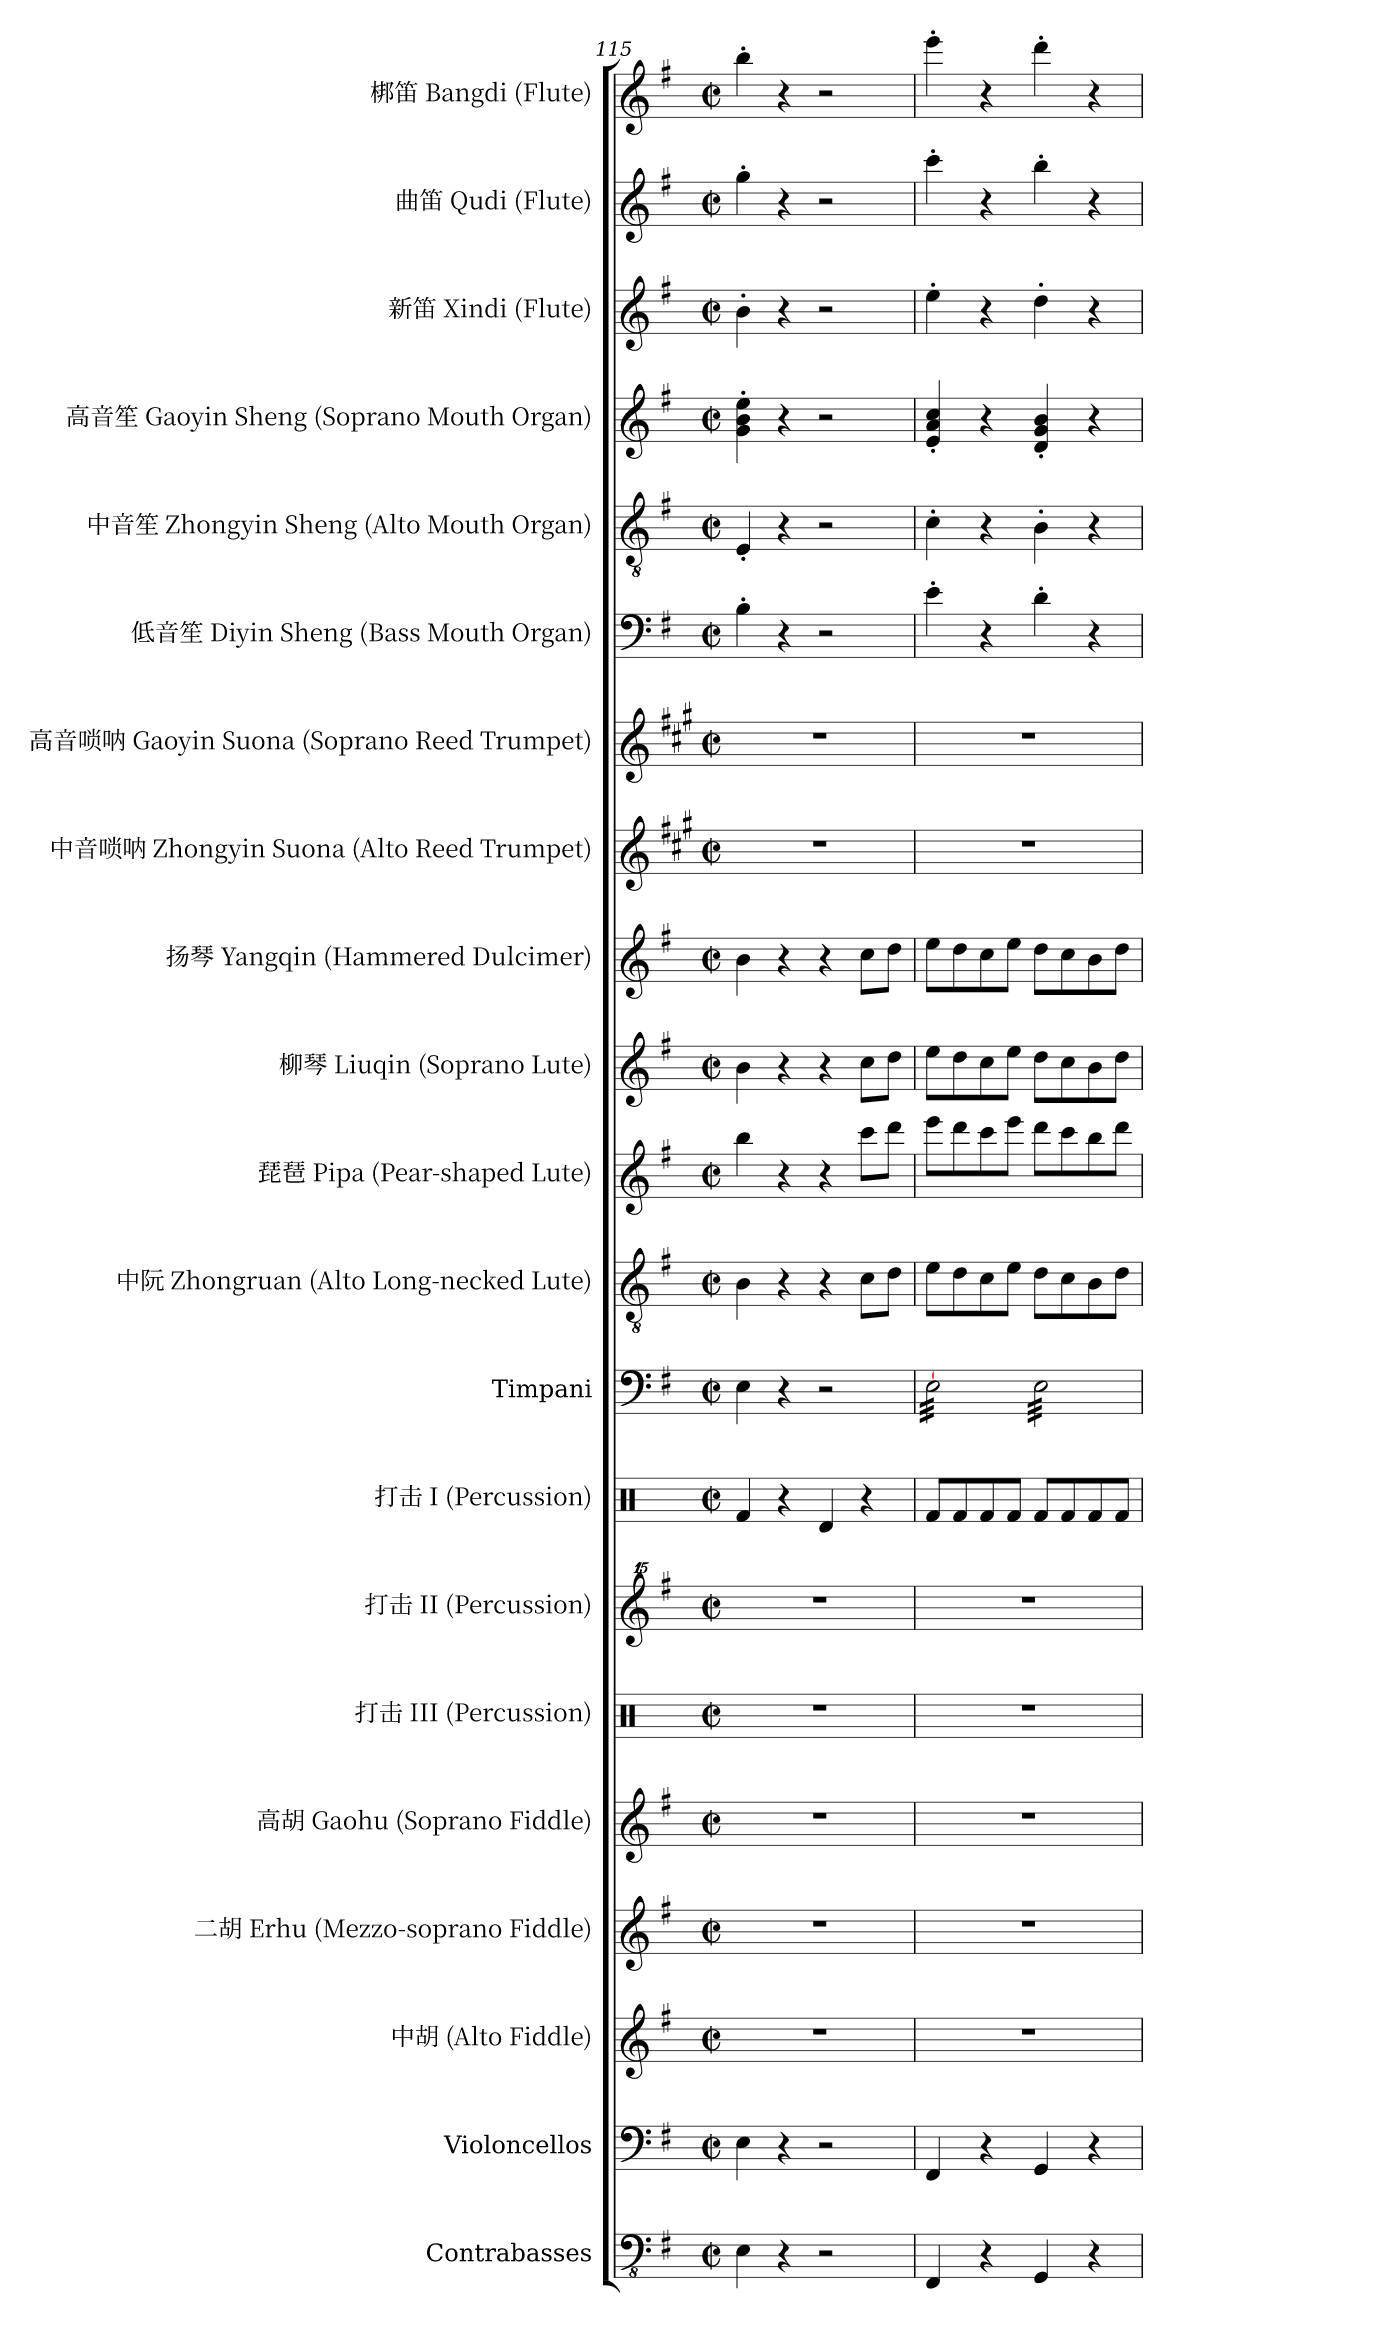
**kern	**kern	**kern	**kern	**kern	**kern	**kern	**kern	**kern	**kern	**kern	**kern	**kern	**kern	**kern	**kern	**kern	**kern	**kern	**kern	**kern
*part21	*part20	*part19	*part18	*part17	*part16	*part15	*part14	*part13	*part12	*part11	*part10	*part9	*part8	*part7	*part6	*part5	*part4	*part3	*part2	*part1
*staff21	*staff20	*staff19	*staff18	*staff17	*staff16	*staff15	*staff14	*staff13	*staff12	*staff11	*staff10	*staff9	*staff8	*staff7	*staff6	*staff5	*staff4	*staff3	*staff2	*staff1
*I"Contrabasses	*I"Violoncellos	*I"中胡 (Alto Fiddle)	*I"二胡 Erhu (Mezzo-soprano Fiddle)	*I"高胡 Gaohu (Soprano Fiddle)	*I"打击 III (Percussion)	*I"打击 II (Percussion)	*I"打击 I (Percussion)	*I"Timpani	*I"中阮 Zhongruan (Alto Long-necked Lute)	*I"琵琶 Pipa (Pear-shaped Lute)	*I"柳琴 Liuqin (Soprano Lute)	*I"扬琴 Yangqin  (Hammered Dulcimer)	*I"中音唢呐 Zhongyin Suona (Alto Reed Trumpet)	*I"高音唢呐 Gaoyin Suona (Soprano Reed Trumpet)	*I"低音笙 Diyin Sheng (Bass Mouth Organ)	*I"中音笙 Zhongyin Sheng (Alto Mouth Organ)	*I"高音笙 Gaoyin Sheng (Soprano Mouth Organ)	*I"新笛 Xindi (Flute)	*I"曲笛 Qudi (Flute)	*I"梆笛 Bangdi (Flute)
*I'Cbs.	*I'Vcs.	*	*	*	*I'打击 III	*I'打击 II	*I'打击 I	*I'Timp.	*	*	*	*	*	*	*	*	*	*	*	*
*clefFv4	*clefF4	*clefG2	*clefG2	*clefG2	*clefX	*clefG^^2	*clefX	*clefF4	*clefGv2	*clefG2	*clefG2	*clefG2	*clefG2	*clefG2	*clefF4	*clefGv2	*clefG2	*clefG2	*clefG2	*clefG2
*	*	*	*	*	*	*	*	*	*	*ITrd7c12	*	*	*ITrd1c2	*ITrd1c2	*	*	*	*	*	*
*k[f#]	*k[f#]	*k[f#]	*k[f#]	*k[f#]	*k[]	*k[f#]	*k[]	*k[f#]	*k[f#]	*k[f#]	*k[f#]	*k[f#]	*k[f#]	*k[f#]	*k[f#]	*k[f#]	*k[f#]	*k[f#]	*k[f#]	*k[f#]
*M2/2	*M2/2	*M2/2	*M2/2	*M2/2	*M2/2	*M2/2	*M2/2	*M2/2	*M2/2	*M2/2	*M2/2	*M2/2	*M2/2	*M2/2	*M2/2	*M2/2	*M2/2	*M2/2	*M2/2	*M2/2
*met(c|)	*met(c|)	*met(c|)	*met(c|)	*met(c|)	*met(c|)	*met(c|)	*met(c|)	*met(c|)	*met(c|)	*met(c|)	*met(c|)	*met(c|)	*met(c|)	*met(c|)	*met(c|)	*met(c|)	*met(c|)	*met(c|)	*met(c|)	*met(c|)
=115	=115	=115	=115	=115	=115	=115	=115	=115	=115	=115	=115	=115	=115	=115	=115	=115	=115	=115	=115	=115
4EE\	4E\	1r	1r	1r	1r	1r	4Rf/	4E\	4B\	4b\	4b\	4b\	1r	1r	4B'\	4E'/	4g\' 4b\' 4ee\'	4b'\	4gg'\	4bb'\
4r	4r	.	.	.	.	.	4r	4r	4r	4r	4r	4r	.	.	4r	4r	4r	4r	4r	4r
2r	2r	.	.	.	.	.	4Rd/	2r	4r	4r	4r	4r	.	.	2r	2r	2r	2r	2r	2r
.	.	.	.	.	.	.	4r	.	8c\L	8cc\L	8cc\L	8cc\L	.	.	.	.	.	.	.	.
.	.	.	.	.	.	.	.	.	8d\J	8dd\J	8dd\J	8dd\J	.	.	.	.	.	.	.	.
=116	=116	=116	=116	=116	=116	=116	=116	=116	=116	=116	=116	=116	=116	=116	=116	=116	=116	=116	=116	=116
*	*	*	*	*	*	*	*	*tremolo	*	*	*	*	*	*	*	*	*	*	*	*
4FFF#/	4FF#/	1r	1r	1r	1r	1r	8Rf/L	[32E\LLL	8e\L	8ee\L	8ee\L	8ee\L	1r	1r	4e'\	4c'\	4e/' 4a/' 4cc/'	4ee'\	4ccc'\	4eee'\
.	.	.	.	.	.	.	.	32E\	.	.	.	.	.	.	.	.	.	.	.	.
.	.	.	.	.	.	.	.	32E\	.	.	.	.	.	.	.	.	.	.	.	.
.	.	.	.	.	.	.	.	32E\	.	.	.	.	.	.	.	.	.	.	.	.
.	.	.	.	.	.	.	8Rf/	32E\	8d\	8dd\	8dd\	8dd\	.	.	.	.	.	.	.	.
.	.	.	.	.	.	.	.	32E\	.	.	.	.	.	.	.	.	.	.	.	.
.	.	.	.	.	.	.	.	32E\	.	.	.	.	.	.	.	.	.	.	.	.
.	.	.	.	.	.	.	.	32E\	.	.	.	.	.	.	.	.	.	.	.	.
4r	4r	.	.	.	.	.	8Rf/	32E\	8c\	8cc\	8cc\	8cc\	.	.	4r	4r	4r	4r	4r	4r
.	.	.	.	.	.	.	.	32E\	.	.	.	.	.	.	.	.	.	.	.	.
.	.	.	.	.	.	.	.	32E\	.	.	.	.	.	.	.	.	.	.	.	.
.	.	.	.	.	.	.	.	32E\	.	.	.	.	.	.	.	.	.	.	.	.
.	.	.	.	.	.	.	8Rf/J	32E\	8e\J	8ee\J	8ee\J	8ee\J	.	.	.	.	.	.	.	.
.	.	.	.	.	.	.	.	32E\	.	.	.	.	.	.	.	.	.	.	.	.
.	.	.	.	.	.	.	.	32E\	.	.	.	.	.	.	.	.	.	.	.	.
.	.	.	.	.	.	.	.	32E\JJJ	.	.	.	.	.	.	.	.	.	.	.	.
4GGG/	4GG/	.	.	.	.	.	8Rf/L	32E\LLL	8d\L	8dd\L	8dd\L	8dd\L	.	.	4d'\	4B'\	4d/' 4g/' 4b/'	4dd'\	4bb'\	4ddd'\
.	.	.	.	.	.	.	.	32E\	.	.	.	.	.	.	.	.	.	.	.	.
.	.	.	.	.	.	.	.	32E\	.	.	.	.	.	.	.	.	.	.	.	.
.	.	.	.	.	.	.	.	32E\	.	.	.	.	.	.	.	.	.	.	.	.
.	.	.	.	.	.	.	8Rf/	32E\	8c\	8cc\	8cc\	8cc\	.	.	.	.	.	.	.	.
.	.	.	.	.	.	.	.	32E\	.	.	.	.	.	.	.	.	.	.	.	.
.	.	.	.	.	.	.	.	32E\	.	.	.	.	.	.	.	.	.	.	.	.
.	.	.	.	.	.	.	.	32E\	.	.	.	.	.	.	.	.	.	.	.	.
4r	4r	.	.	.	.	.	8Rf/	32E\	8B\	8b\	8b\	8b\	.	.	4r	4r	4r	4r	4r	4r
.	.	.	.	.	.	.	.	32E\	.	.	.	.	.	.	.	.	.	.	.	.
.	.	.	.	.	.	.	.	32E\	.	.	.	.	.	.	.	.	.	.	.	.
.	.	.	.	.	.	.	.	32E\	.	.	.	.	.	.	.	.	.	.	.	.
.	.	.	.	.	.	.	8Rf/J	32E\	8d\J	8dd\J	8dd\J	8dd\J	.	.	.	.	.	.	.	.
.	.	.	.	.	.	.	.	32E\	.	.	.	.	.	.	.	.	.	.	.	.
.	.	.	.	.	.	.	.	32E\	.	.	.	.	.	.	.	.	.	.	.	.
.	.	.	.	.	.	.	.	32E\JJJ	.	.	.	.	.	.	.	.	.	.	.	.
*	*	*	*	*	*	*	*	*Xtremolo	*	*	*	*	*	*	*	*	*	*	*	*
=	=	=	=	=	=	=	=	=	=	=	=	=	=	=	=	=	=	=	=	=
*-	*-	*-	*-	*-	*-	*-	*-	*-	*-	*-	*-	*-	*-	*-	*-	*-	*-	*-	*-	*-
